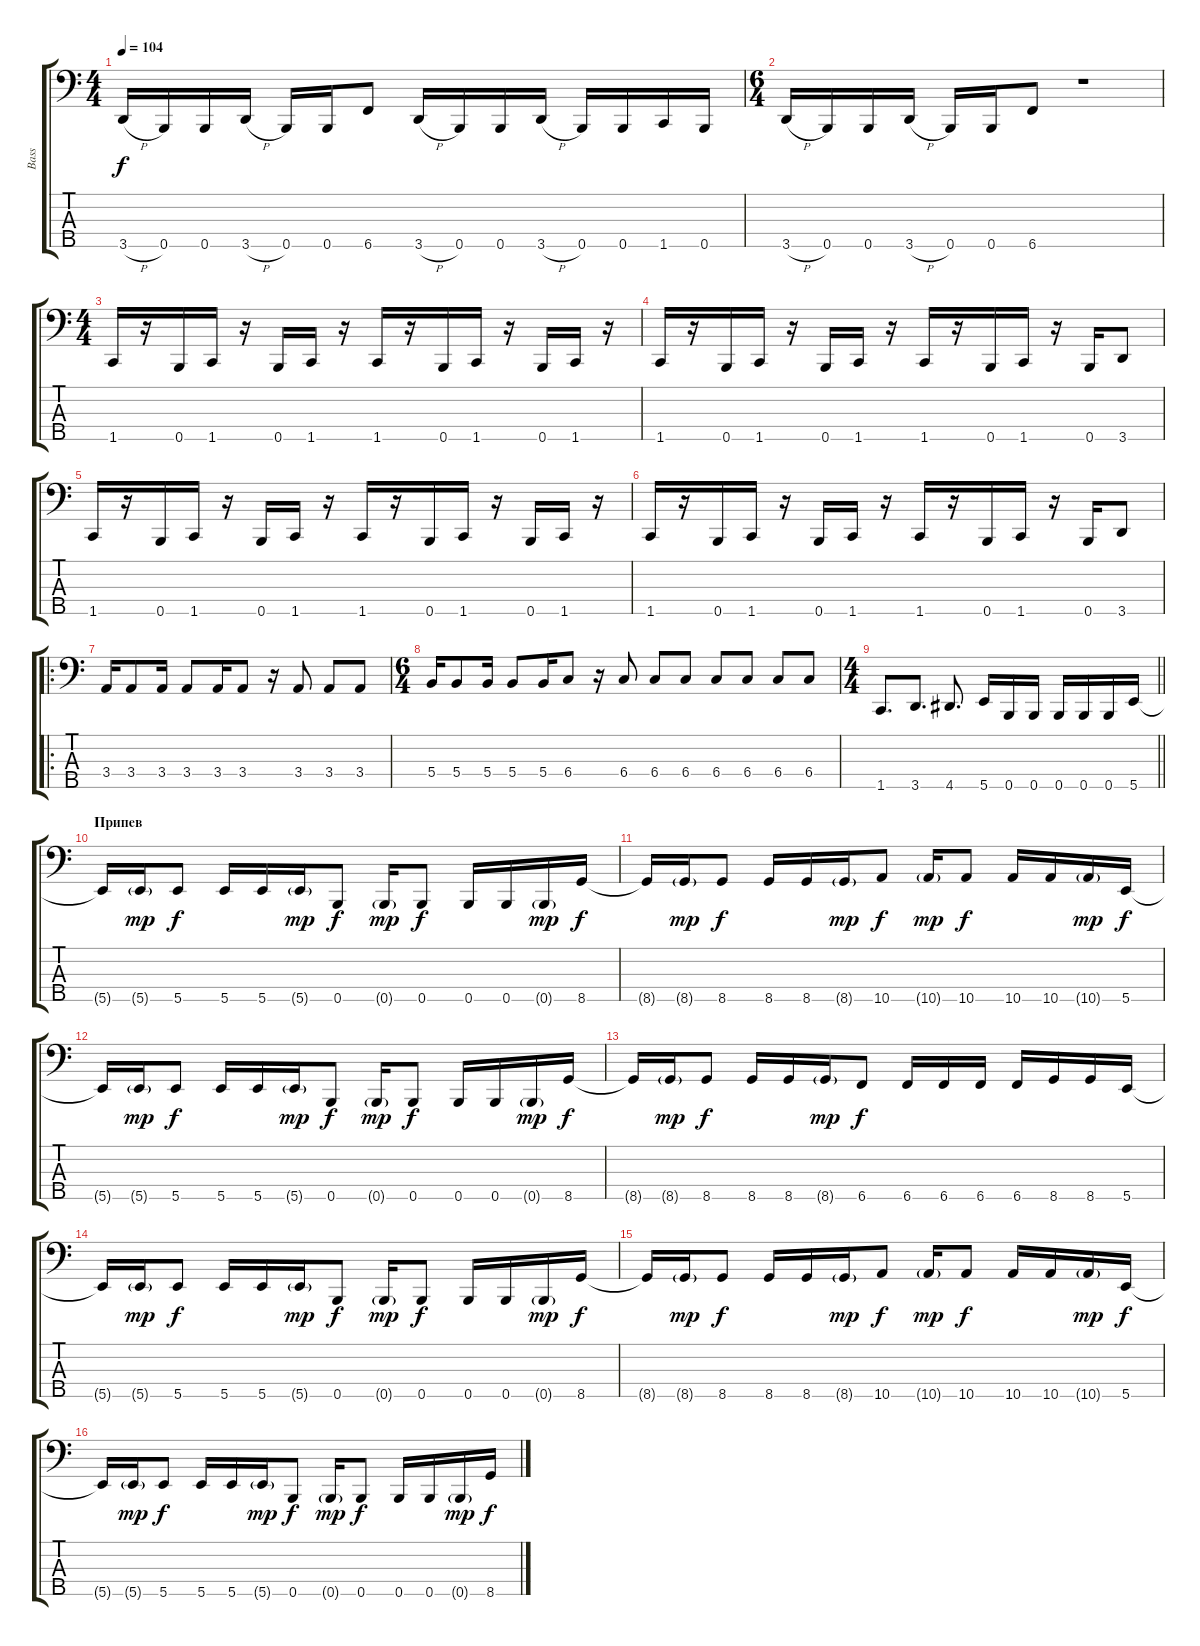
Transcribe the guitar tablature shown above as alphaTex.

\track ("Bass" "Bass") {instrument electricbasspick}
\staff {score tabs}
\tuning (A2 E2 B1 Gb1 B0) {hide}
\ts (4 4)
\tempo 104
\clef f4
\ks c
3.5{h}.16{dy f} 0.5.16 0.5.16 3.5{h}.16 0.5.16 0.5.16 6.5.8 3.5{h}.16 0.5.16 0.5.16 3.5{h}.16 0.5.16 0.5.16 1.5.16 0.5.16 |
\ts (6 4)
3.5{h}.16 0.5.16 0.5.16 3.5{h}.16 0.5.16 0.5.16 6.5.8 r.1 |
\ts (4 4)
1.5.16 r.16 0.5.16 1.5.16 r.16 0.5.16 1.5.16 r.16 1.5.16 r.16 0.5.16 1.5.16 r.16 0.5.16 1.5.16 r.16 |
1.5.16 r.16 0.5.16 1.5.16 r.16 0.5.16 1.5.16 r.16 1.5.16 r.16 0.5.16 1.5.16 r.16 0.5.16 3.5.8 |
1.5.16 r.16 0.5.16 1.5.16 r.16 0.5.16 1.5.16 r.16 1.5.16 r.16 0.5.16 1.5.16 r.16 0.5.16 1.5.16 r.16 |
1.5.16 r.16 0.5.16 1.5.16 r.16 0.5.16 1.5.16 r.16 1.5.16 r.16 0.5.16 1.5.16 r.16 0.5.16 3.5.8 |
\ro
3.4.16 3.4.8 3.4.16 3.4.8 3.4.16 3.4.8 r.16 3.4.8 3.4.8 3.4.8 |
\ts (6 4)
5.4.16 5.4.8 5.4.16 5.4.8 5.4.16 6.4.8 r.16 6.4.8 6.4.8 6.4.8 6.4.8 6.4.8 6.4.8 6.4.8 |
\ts (4 4)
\barLineRight lightlight
1.5.8{d} 3.5.8{d} 4.5.8{d} 5.5.16 0.5.16 0.5.16 0.5.16 0.5.16 0.5.16 5.5.16 |
\section ("" "Припев")
5.5{t}.16 5.5{g}.16{dy mp} 5.5.8{dy f} 5.5.16 5.5.16 5.5{g}.16{dy mp} 0.5.8{dy f} 0.5{g}.16{dy mp} 0.5.8{dy f} 0.5.16 0.5.16 0.5{g}.16{dy mp} 8.5.16{dy f} |
8.5{t}.16 8.5{g}.16{dy mp} 8.5.8{dy f} 8.5.16 8.5.16 8.5{g}.16{dy mp} 10.5.8{dy f} 10.5{g}.16{dy mp} 10.5.8{dy f} 10.5.16 10.5.16 10.5{g}.16{dy mp} 5.5.16{dy f} |
5.5{t}.16 5.5{g}.16{dy mp} 5.5.8{dy f} 5.5.16 5.5.16 5.5{g}.16{dy mp} 0.5.8{dy f} 0.5{g}.16{dy mp} 0.5.8{dy f} 0.5.16 0.5.16 0.5{g}.16{dy mp} 8.5.16{dy f} |
8.5{t}.16 8.5{g}.16{dy mp} 8.5.8{dy f} 8.5.16 8.5.16 8.5{g}.16{dy mp} 6.5.8{dy f} 6.5.16 6.5.16 6.5.16 6.5.16 8.5.16 8.5.16 5.5.16 |
5.5{t}.16 5.5{g}.16{dy mp} 5.5.8{dy f} 5.5.16 5.5.16 5.5{g}.16{dy mp} 0.5.8{dy f} 0.5{g}.16{dy mp} 0.5.8{dy f} 0.5.16 0.5.16 0.5{g}.16{dy mp} 8.5.16{dy f} |
8.5{t}.16 8.5{g}.16{dy mp} 8.5.8{dy f} 8.5.16 8.5.16 8.5{g}.16{dy mp} 10.5.8{dy f} 10.5{g}.16{dy mp} 10.5.8{dy f} 10.5.16 10.5.16 10.5{g}.16{dy mp} 5.5.16{dy f} |
5.5{t}.16 5.5{g}.16{dy mp} 5.5.8{dy f} 5.5.16 5.5.16 5.5{g}.16{dy mp} 0.5.8{dy f} 0.5{g}.16{dy mp} 0.5.8{dy f} 0.5.16 0.5.16 0.5{g}.16{dy mp} 8.5.16{dy f}
